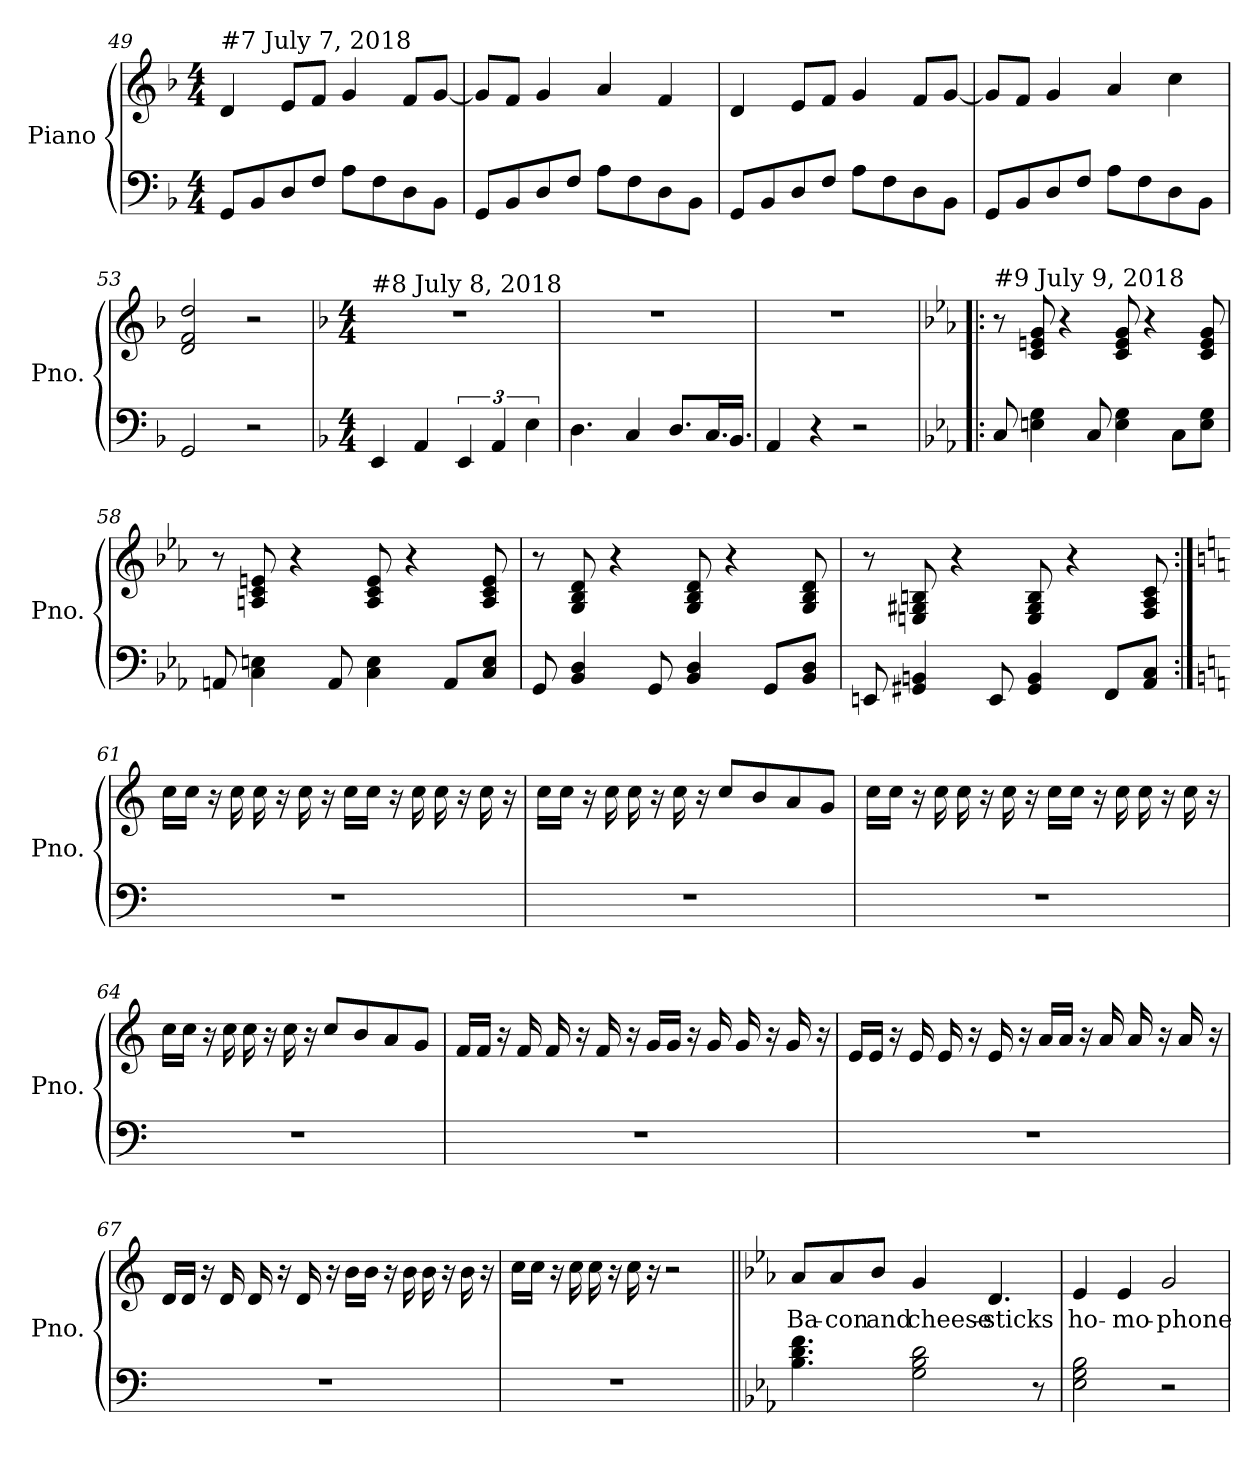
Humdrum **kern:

**kern	**kern	**text
*part1	*part1	*part1
*staff2	*staff1	*staff1
*I"Piano	*	*
*I'Pno.	*	*
!!LO:LB:g=z
*clefF4	*clefG2	*
*k[b-]	*k[b-]	*
*M4/4	*M4/4	*
*MM120	*MM120	*
=49	=49	=49
!	!LO:TX:a:t=#7     July 7, 2018	!
8GG/L	4d/	.
8BB-/	.	.
8D/	8e/L	.
8F/J	8f/J	.
8A\L	4g/	.
8F\	.	.
8D\	8f/L	.
8BB-\J	[8g/J	.
=50	=50	=50
8GG/L	8g/L]	.
8BB-/	8f/J	.
8D/	4g/	.
8F/J	.	.
8A\L	4a/	.
8F\	.	.
8D\	4f/	.
8BB-\J	.	.
=51	=51	=51
8GG/L	4d/	.
8BB-/	.	.
8D/	8e/L	.
8F/J	8f/J	.
8A\L	4g/	.
8F\	.	.
8D\	8f/L	.
8BB-\J	[8g/J	.
=52	=52	=52
8GG/L	8g/L]	.
8BB-/	8f/J	.
8D/	4g/	.
8F/J	.	.
8A\L	4a/	.
8F\	.	.
8D\	4cc\	.
8BB-\J	.	.
=53	=53	=53
2GG/	2d/ 2f/ 2dd/	.
2r	2r	.
!!LO:PB:g=z
=54	=54	=54
*k[b-]	*k[b-]	*
*M4/4	*M4/4	*
!	!LO:TX:a:t=#8    July 8, 2018	!
4EE/	1r	.
4AA/	.	.
6EE/	.	.
6AA/	.	.
6E\	.	.
=55	=55	=55
4.D\	1r	.
4C/	.	.
8.D/L	.	.
16.C/L	.	.
16.BB-/JJ	.	.
=56	=56	=56
4AA/	1r	.
4r	.	.
2r	.	.
!!LO:LB:g=z
=57!|:	=57!|:	=57!|:
*k[b-e-a-]	*k[b-e-a-]	*
!	!LO:TX:a:t=#9    July 9, 2018	!
8C/	8r	.
4En\ 4G\	8c/ 8en/ 8g/	.
.	4r	.
8C/	.	.
4E\ 4G\	8c/ 8e/ 8g/	.
.	4r	.
8C\L	.	.
8E\ 8G\J	8c/ 8e/ 8g/	.
=58	=58	=58
8AAn/	8r	.
4C\ 4En\	8An/ 8c/ 8en/	.
.	4r	.
8AA/	.	.
4C\ 4E\	8A/ 8c/ 8e/	.
.	4r	.
8AA/L	.	.
8C/ 8E/J	8A/ 8c/ 8e/	.
=59	=59	=59
8GG/	8r	.
4BB-/ 4D/	8G/ 8B-/ 8d/	.
.	4r	.
8GG/	.	.
4BB-/ 4D/	8G/ 8B-/ 8d/	.
.	4r	.
8GG/L	.	.
8BB-/ 8D/J	8G/ 8B-/ 8d/	.
=60	=60	=60
8EEn/	8r	.
4GG#X/ 4BBn/	8En/ 8G#X/ 8Bn/	.
.	4r	.
8EE/	.	.
4GG#/ 4BB/	8E/ 8G#/ 8B/	.
.	4r	.
8FF/L	.	.
8AA-/ 8C/J	8F/ 8A-/ 8c/	.
!!LO:LB:g=z
=61:|!	=61:|!	=61:|!
*k[]	*k[]	*
1r	16cc\LL	.
.	16cc\JJ	.
.	16r	.
.	16cc\	.
.	16cc\	.
.	16r	.
.	16cc\	.
.	16r	.
.	16cc\LL	.
.	16cc\JJ	.
.	16r	.
.	16cc\	.
.	16cc\	.
.	16r	.
.	16cc\	.
.	16r	.
=62	=62	=62
1r	16cc\LL	.
.	16cc\JJ	.
.	16r	.
.	16cc\	.
.	16cc\	.
.	16r	.
.	16cc\	.
.	16r	.
.	8cc/L	.
.	8b/	.
.	8a/	.
.	8g/J	.
=63	=63	=63
1r	16cc\LL	.
.	16cc\JJ	.
.	16r	.
.	16cc\	.
.	16cc\	.
.	16r	.
.	16cc\	.
.	16r	.
.	16cc\LL	.
.	16cc\JJ	.
.	16r	.
.	16cc\	.
.	16cc\	.
.	16r	.
.	16cc\	.
.	16r	.
!!LO:LB:g=z
=64	=64	=64
1r	16cc\LL	.
.	16cc\JJ	.
.	16r	.
.	16cc\	.
.	16cc\	.
.	16r	.
.	16cc\	.
.	16r	.
.	8cc/L	.
.	8b/	.
.	8a/	.
.	8g/J	.
=65	=65	=65
1r	16f/LL	.
.	16f/JJ	.
.	16r	.
.	16f/	.
.	16f/	.
.	16r	.
.	16f/	.
.	16r	.
.	16g/LL	.
.	16g/JJ	.
.	16r	.
.	16g/	.
.	16g/	.
.	16r	.
.	16g/	.
.	16r	.
!!LO:LB:g=z
=66	=66	=66
1r	16e/LL	.
.	16e/JJ	.
.	16r	.
.	16e/	.
.	16e/	.
.	16r	.
.	16e/	.
.	16r	.
.	16a/LL	.
.	16a/JJ	.
.	16r	.
.	16a/	.
.	16a/	.
.	16r	.
.	16a/	.
.	16r	.
=67	=67	=67
1r	16d/LL	.
.	16d/JJ	.
.	16r	.
.	16d/	.
.	16d/	.
.	16r	.
.	16d/	.
.	16r	.
.	16b\LL	.
.	16b\JJ	.
.	16r	.
.	16b\	.
.	16b\	.
.	16r	.
.	16b\	.
.	16r	.
=68	=68	=68
1r	16cc\LL	.
.	16cc\JJ	.
.	16r	.
.	16cc\	.
.	16cc\	.
.	16r	.
.	16cc\	.
.	16r	.
.	2r	.
!!LO:PB:g=z
=69||	=69||	=69||
*k[b-e-a-]	*k[b-e-a-]	*
*	*MM80	*
!	!	!LO:LY:b
4.B-\ 4.d\ 4.f\	8a-/L	Ba-
!	!	!LO:LY:b
.	8a-/	-con
!	!	!LO:LY:b
.	8b-/J	and
!	!	!LO:LY:b
2G\ 2B-\ 2d\	4g/	cheese-
!	!	!LO:LY:b
.	4.d/	-sticks
8r	.	.
=70	=70	=70
!	!	!LO:LY:b
2E-\ 2G\ 2B-\	4e-/	ho-
!	!	!LO:LY:b
.	4e-/	-mo-
!	!	!LO:LY:b
2r	2g/	-phone
=	=	=
*-	*-	*-
